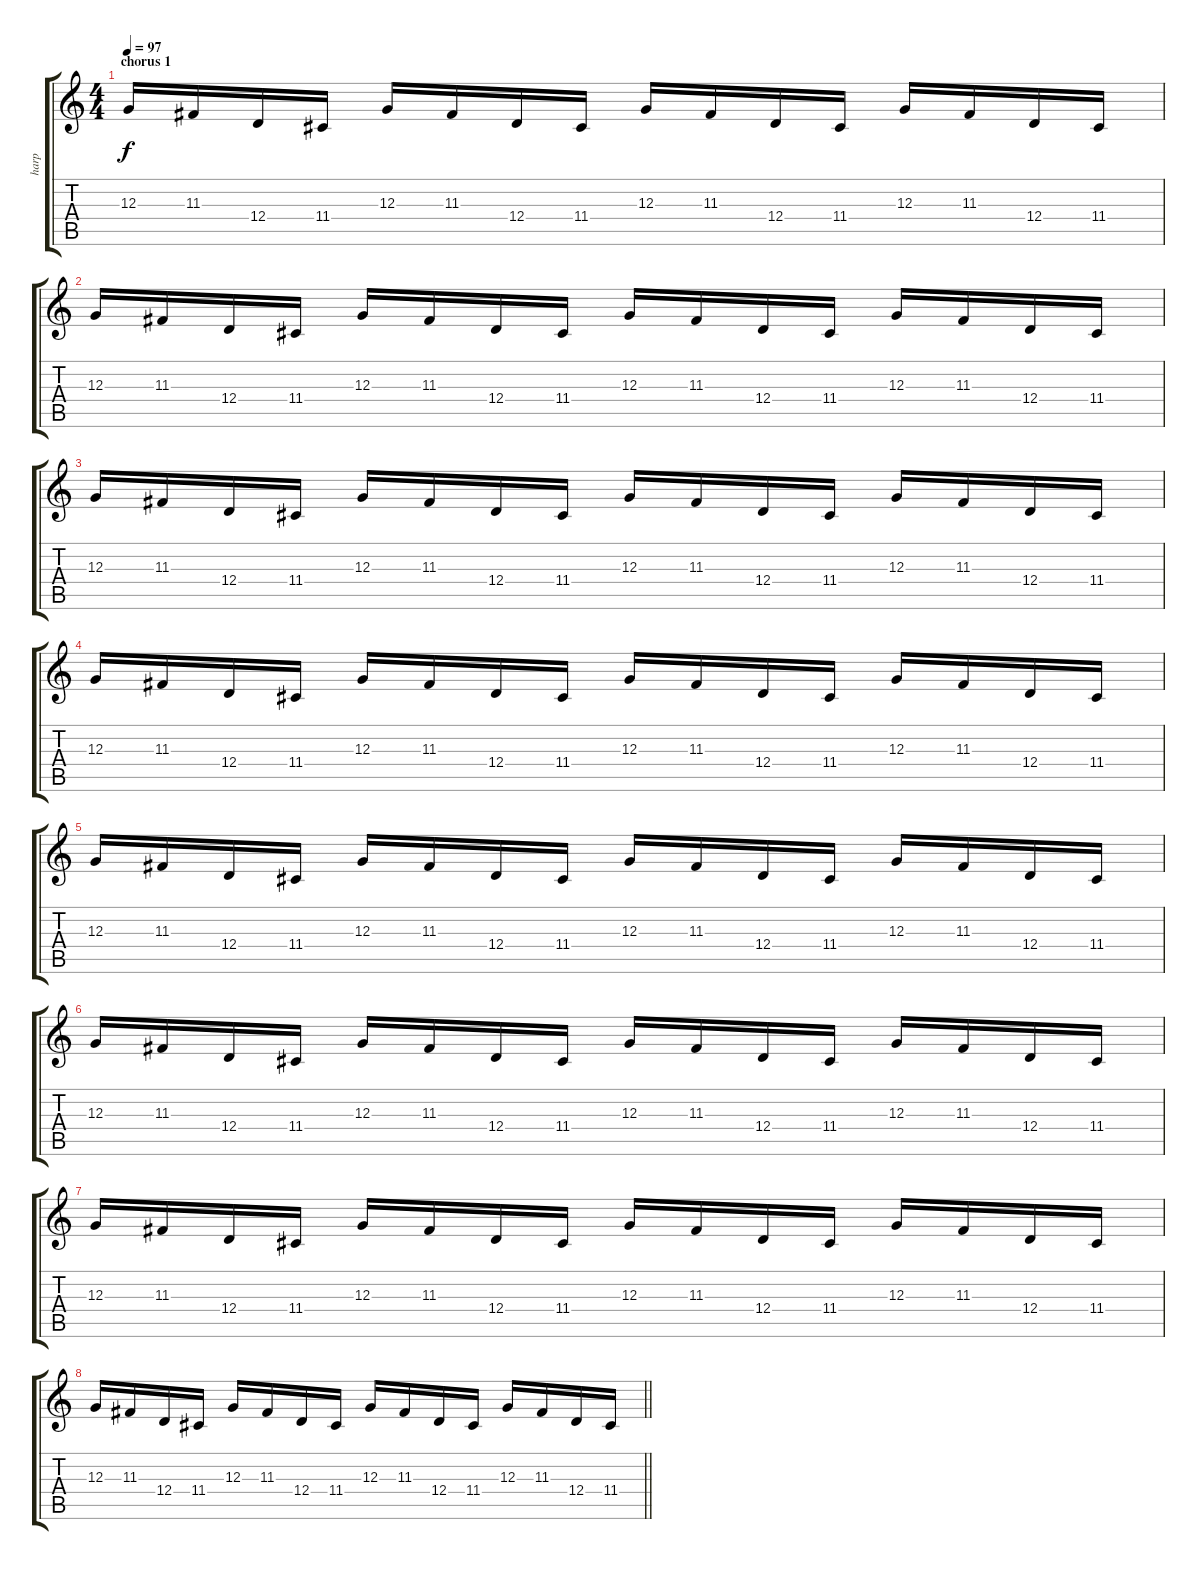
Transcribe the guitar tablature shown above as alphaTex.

\track ("harp" "harp") {instrument orchestralharp}
\staff {score tabs}
\tuning (E4 B3 G3 D3 A2 E2) {hide}
\ts (4 4)
\section ("" "chorus 1")
\tempo 97
\clef g2
\ks c
12.3.16{dy f} 11.3.16 12.4.16 11.4.16 12.3.16 11.3.16 12.4.16 11.4.16 12.3.16 11.3.16 12.4.16 11.4.16 12.3.16 11.3.16 12.4.16 11.4.16 |
12.3.16 11.3.16 12.4.16 11.4.16 12.3.16 11.3.16 12.4.16 11.4.16 12.3.16 11.3.16 12.4.16 11.4.16 12.3.16 11.3.16 12.4.16 11.4.16 |
12.3.16 11.3.16 12.4.16 11.4.16 12.3.16 11.3.16 12.4.16 11.4.16 12.3.16 11.3.16 12.4.16 11.4.16 12.3.16 11.3.16 12.4.16 11.4.16 |
12.3.16 11.3.16 12.4.16 11.4.16 12.3.16 11.3.16 12.4.16 11.4.16 12.3.16 11.3.16 12.4.16 11.4.16 12.3.16 11.3.16 12.4.16 11.4.16 |
12.3.16 11.3.16 12.4.16 11.4.16 12.3.16 11.3.16 12.4.16 11.4.16 12.3.16 11.3.16 12.4.16 11.4.16 12.3.16 11.3.16 12.4.16 11.4.16 |
12.3.16 11.3.16 12.4.16 11.4.16 12.3.16 11.3.16 12.4.16 11.4.16 12.3.16 11.3.16 12.4.16 11.4.16 12.3.16 11.3.16 12.4.16 11.4.16 |
12.3.16 11.3.16 12.4.16 11.4.16 12.3.16 11.3.16 12.4.16 11.4.16 12.3.16 11.3.16 12.4.16 11.4.16 12.3.16 11.3.16 12.4.16 11.4.16 |
\barLineRight lightlight
12.3.16 11.3.16 12.4.16 11.4.16 12.3.16 11.3.16 12.4.16 11.4.16 12.3.16 11.3.16 12.4.16 11.4.16 12.3.16 11.3.16 12.4.16 11.4.16
